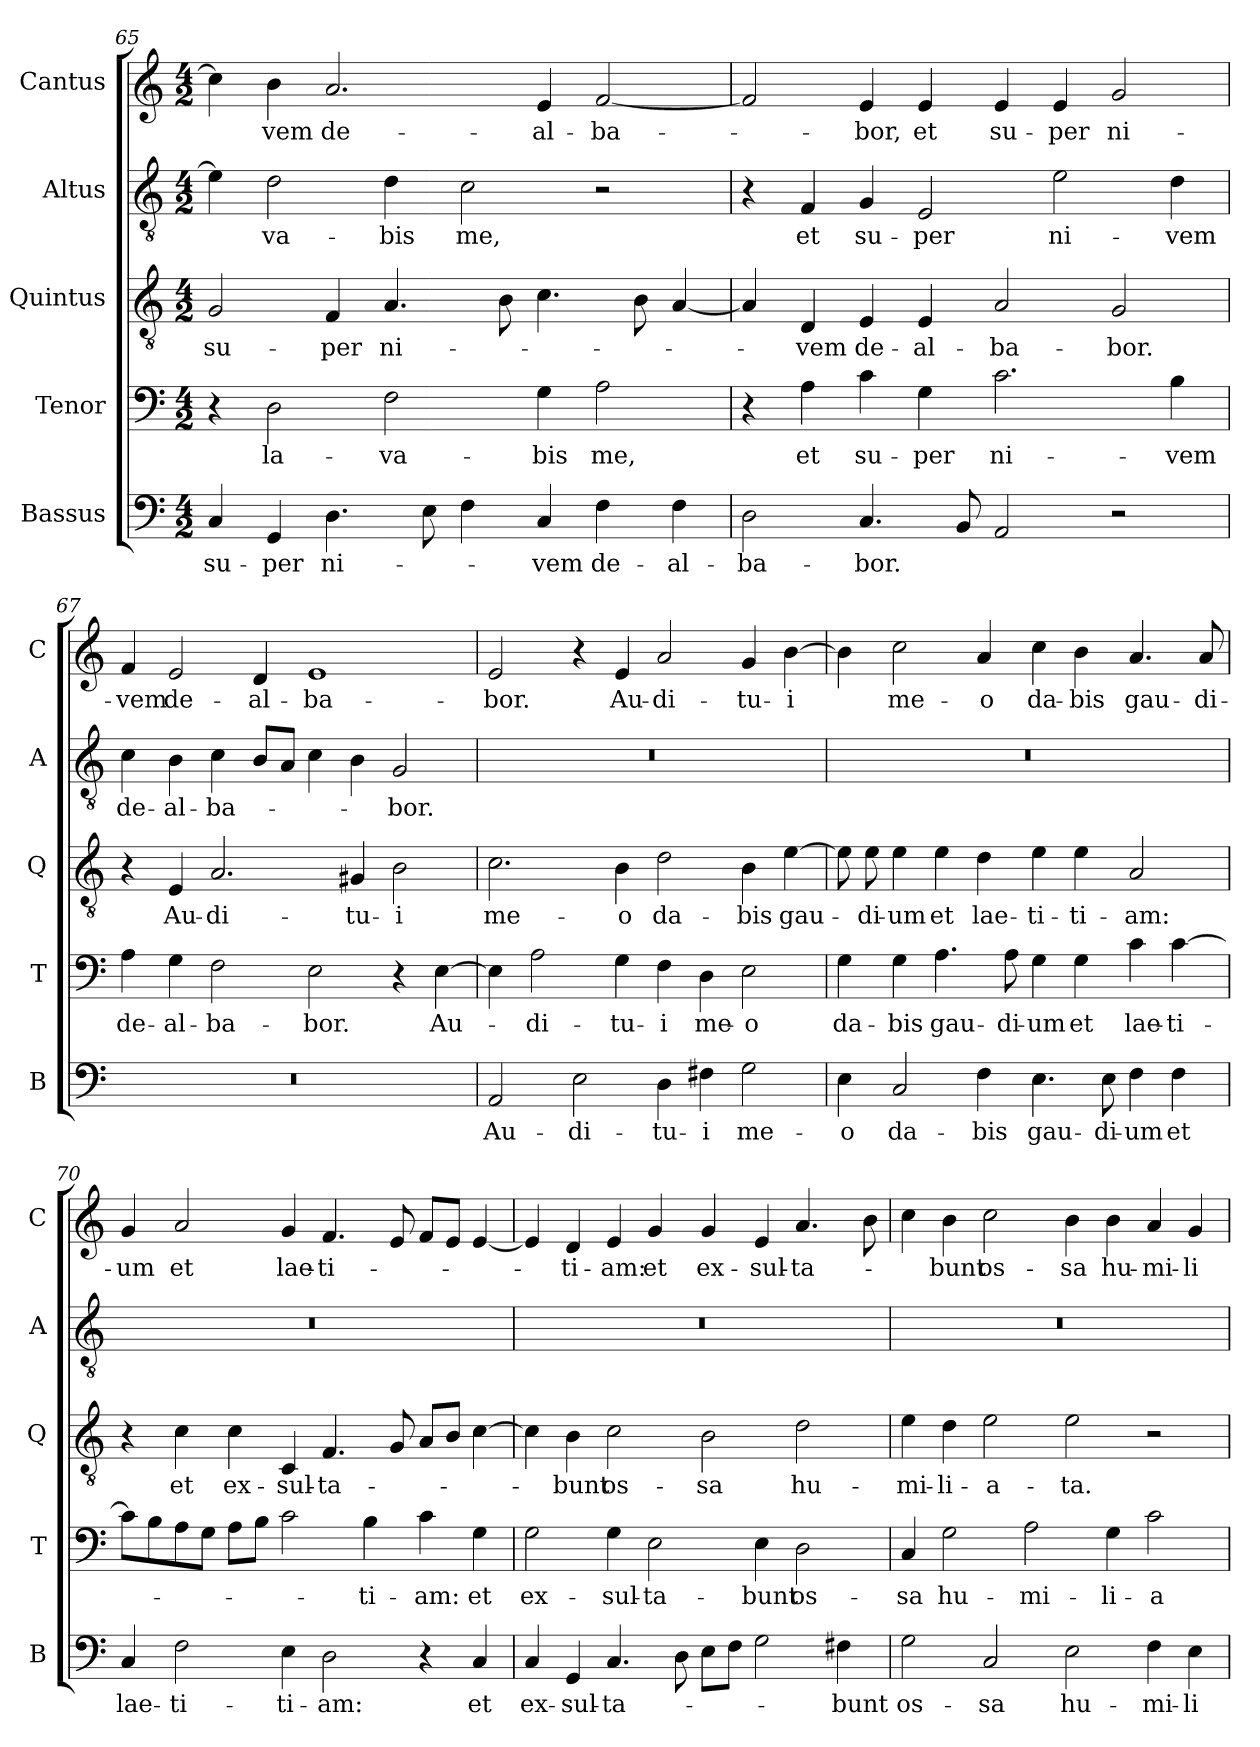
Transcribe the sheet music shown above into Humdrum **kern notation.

**kern	**text	**kern	**text	**kern	**text	**kern	**text	**kern	**text
*part5	*part5	*part4	*part4	*part3	*part3	*part2	*part2	*part1	*part1
*staff5	*staff5	*staff4	*staff4	*staff3	*staff3	*staff2	*staff2	*staff1	*staff1
*I"Bassus	*	*I"Tenor	*	*I"Quintus	*	*I"Altus	*	*I"Cantus	*
*I'B	*	*I'T	*	*I'Q	*	*I'A	*	*I'C	*
*clefF4	*	*clefF4	*	*clefGv2	*	*clefGv2	*	*clefG2	*
*k[]	*	*k[]	*	*k[]	*	*k[]	*	*k[]	*
*C:	*	*C:	*	*C:	*	*C:	*	*C:	*
*M4/2	*	*M4/2	*	*M4/2	*	*M4/2	*	*M4/2	*
=65	=65	=65	=65	=65	=65	=65	=65	=65	=65
!	!LO:LY:b	!	!	!	!LO:LY:b	!	!	!	!
4C/	su-	4r	.	2G/	su-	4e\]	.	4cc\]	.
!	!LO:LY:b	!	!LO:LY:b	!	!	!	!LO:LY:b	!	!LO:LY:b
4GG/	-per	2D\	la-	.	.	2d\	-va-	4b\	-vem
!	!LO:LY:b	!	!	!	!LO:LY:b	!	!	!	!LO:LY:b
4.D\	ni-	.	.	4F/	-per	.	.	2.a/	de-
!	!	!	!LO:LY:b	!	!LO:LY:b	!	!LO:LY:b	!	!
.	.	2F\	-va-	4.A/	ni-	4d\	-bis	.	.
8E\	.	.	.	.	.	.	.	.	.
!	!	!	!	!	!	!	!LO:LY:b	!	!
4F\	.	.	.	.	.	2c\	me,	.	.
.	.	.	.	8B\	.	.	.	.	.
!	!LO:LY:b	!	!LO:LY:b	!	!	!	!	!	!LO:LY:b
4C/	-vem	4G\	-bis	4.c\	.	.	.	4e/	-al-
!	!LO:LY:b	!	!LO:LY:b	!	!	!	!	!	!LO:LY:b
4F\	de-	2A\	me,	.	.	2r	.	[2f/	-ba-
.	.	.	.	8B\	.	.	.	.	.
!	!LO:LY:b	!	!	!	!	!	!	!	!
4F\	-al-	.	.	[4A/	.	.	.	.	.
=66	=66	=66	=66	=66	=66	=66	=66	=66	=66
!	!LO:LY:b	!	!	!	!	!	!	!	!
2D\	-ba-	4r	.	4A/]	.	4r	.	2f/]	.
!	!	!	!LO:LY:b	!	!LO:LY:b	!	!LO:LY:b	!	!
.	.	4A\	et	4D/	-vem	4F/	et	.	.
!	!LO:LY:b	!	!LO:LY:b	!	!LO:LY:b	!	!LO:LY:b	!	!LO:LY:b
4.C/	-bor.	4c\	su-	4E/	de-	4G/	su-	4e/	-bor,
!	!	!	!LO:LY:b	!	!LO:LY:b	!	!LO:LY:b	!	!LO:LY:b
.	.	4G\	-per	4E/	-al-	2E/	-per	4e/	et
8BB/	.	.	.	.	.	.	.	.	.
!	!	!	!LO:LY:b	!	!LO:LY:b	!	!	!	!LO:LY:b
2AA/	.	2.c\	ni-	2A/	-ba-	.	.	4e/	su-
!	!	!	!	!	!	!	!LO:LY:b	!	!LO:LY:b
.	.	.	.	.	.	2e\	ni-	4e/	-per
!	!	!	!	!	!LO:LY:b	!	!	!	!LO:LY:b
2r	.	.	.	2G/	-bor.	.	.	2g/	ni-
!	!	!	!LO:LY:b	!	!	!	!LO:LY:b	!	!
.	.	4B\	-vem	.	.	4d\	-vem	.	.
!!LO:PB:g=z
=67	=67	=67	=67	=67	=67	=67	=67	=67	=67
!	!	!	!LO:LY:b	!	!	!	!LO:LY:b	!	!LO:LY:b
0r	.	4A\	de-	4r	.	4c\	de-	4f/	-vem
!	!	!	!LO:LY:b	!	!LO:LY:b	!	!LO:LY:b	!	!LO:LY:b
.	.	4G\	-al-	4E/	Au-	4B\	-al-	2e/	de-
!	!	!	!LO:LY:b	!	!LO:LY:b	!	!LO:LY:b	!	!
.	.	2F\	-ba-	2.A/	-di-	4c\	-ba-	.	.
!	!	!	!	!	!	!	!	!	!LO:LY:b
.	.	.	.	.	.	8B/L	.	4d/	-al-
.	.	.	.	.	.	8A/J	.	.	.
!	!	!	!LO:LY:b	!	!	!	!	!	!LO:LY:b
.	.	2E\	-bor.	.	.	4c\	.	1e	-ba-
!	!	!	!	!	!LO:LY:b	!	!	!	!
.	.	.	.	4G#X/	-tu-	4B\	.	.	.
!	!	!	!	!	!LO:LY:b	!	!LO:LY:b	!	!
.	.	4r	.	2B\	-i	2G/	-bor.	.	.
!	!	!	!LO:LY:b	!	!	!	!	!	!
.	.	[4E\	Au-	.	.	.	.	.	.
=68	=68	=68	=68	=68	=68	=68	=68	=68	=68
!	!LO:LY:b	!	!	!	!LO:LY:b	!	!	!	!LO:LY:b
2AA/	Au-	4E\]	.	2.c\	me-	0r	.	2e/	-bor.
!	!	!	!LO:LY:b	!	!	!	!	!	!
.	.	2A\	-di-	.	.	.	.	.	.
!	!LO:LY:b	!	!	!	!	!	!	!	!
2E\	-di-	.	.	.	.	.	.	4r	.
!	!	!	!LO:LY:b	!	!LO:LY:b	!	!	!	!LO:LY:b
.	.	4G\	-tu-	4B\	-o	.	.	4e/	Au-
!	!LO:LY:b	!	!LO:LY:b	!	!LO:LY:b	!	!	!	!LO:LY:b
4D\	-tu-	4F\	-i	2d\	da-	.	.	2a/	-di-
!	!LO:LY:b	!	!LO:LY:b	!	!	!	!	!	!
4F#X\	-i	4D\	me-	.	.	.	.	.	.
!	!LO:LY:b	!	!LO:LY:b	!	!LO:LY:b	!	!	!	!LO:LY:b
2G\	me-	2E\	-o	4B\	-bis	.	.	4g/	-tu-
!	!	!	!	!	!LO:LY:b	!	!	!	!LO:LY:b
.	.	.	.	[4e\	gau-	.	.	[4b\	-i
=69	=69	=69	=69	=69	=69	=69	=69	=69	=69
!	!LO:LY:b	!	!LO:LY:b	!	!	!	!	!	!
4E\	-o	4G\	da-	8e\]	.	0r	.	4b\]	.
!	!	!	!	!	!LO:LY:b	!	!	!	!
.	.	.	.	8e\	-di-	.	.	.	.
!	!LO:LY:b	!	!LO:LY:b	!	!LO:LY:b	!	!	!	!LO:LY:b
2C/	da-	4G\	-bis	4e\	-um	.	.	2cc\	me-
!	!	!	!LO:LY:b	!	!LO:LY:b	!	!	!	!
.	.	4.A\	gau-	4e\	et	.	.	.	.
!	!LO:LY:b	!	!	!	!LO:LY:b	!	!	!	!LO:LY:b
4F\	-bis	.	.	4d\	lae-	.	.	4a/	-o
!	!	!	!LO:LY:b	!	!	!	!	!	!
.	.	8A\	-di-	.	.	.	.	.	.
!	!LO:LY:b	!	!LO:LY:b	!	!LO:LY:b	!	!	!	!LO:LY:b
4.E\	gau-	4G\	-um	4e\	-ti-	.	.	4cc\	da-
!	!	!	!LO:LY:b	!	!LO:LY:b	!	!	!	!LO:LY:b
.	.	4G\	et	4e\	-ti-	.	.	4b\	-bis
!	!LO:LY:b	!	!	!	!	!	!	!	!
8E\	-di-	.	.	.	.	.	.	.	.
!	!LO:LY:b	!	!LO:LY:b	!	!LO:LY:b	!	!	!	!LO:LY:b
4F\	-um	4c\	lae-	2A/	-am:	.	.	4.a/	gau-
!	!LO:LY:b	!	!LO:LY:b	!	!	!	!	!	!
4F\	et	[4c\	-ti-	.	.	.	.	.	.
!	!	!	!	!	!	!	!	!	!LO:LY:b
.	.	.	.	.	.	.	.	8a/	-di-
!!LO:LB:g=z
=70	=70	=70	=70	=70	=70	=70	=70	=70	=70
!	!LO:LY:b	!	!	!	!	!	!	!	!LO:LY:b
4C/	lae-	8c\L]	.	4r	.	0r	.	4g/	-um
.	.	8B\	.	.	.	.	.	.	.
!	!LO:LY:b	!	!	!	!LO:LY:b	!	!	!	!LO:LY:b
2F\	-ti-	8A\	.	4c\	et	.	.	2a/	et
.	.	8G\J	.	.	.	.	.	.	.
!	!	!	!	!	!LO:LY:b	!	!	!	!
.	.	8A\L	.	4c\	ex-	.	.	.	.
.	.	8B\J	.	.	.	.	.	.	.
!	!LO:LY:b	!	!	!	!LO:LY:b	!	!	!	!LO:LY:b
4E\	-ti-	2c\	.	4C/	-sul-	.	.	4g/	lae-
!	!LO:LY:b	!	!	!	!LO:LY:b	!	!	!	!LO:LY:b
2D\	-am:	.	.	4.F/	-ta-	.	.	4.f/	-ti-
!	!	!	!LO:LY:b	!	!	!	!	!	!
.	.	4B\	-ti-	.	.	.	.	.	.
.	.	.	.	8G/	.	.	.	8e/	.
!	!	!	!LO:LY:b	!	!	!	!	!	!
4r	.	4c\	-am:	8A/L	.	.	.	8f/L	.
.	.	.	.	8B/J	.	.	.	8e/J	.
!	!LO:LY:b	!	!LO:LY:b	!	!	!	!	!	!
4C/	et	4G\	et	[4c\	.	.	.	[4e/	.
=71	=71	=71	=71	=71	=71	=71	=71	=71	=71
!	!LO:LY:b	!	!LO:LY:b	!	!	!	!	!	!
4C/	ex-	2G\	ex-	4c\]	.	0r	.	4e/]	.
!	!LO:LY:b	!	!	!	!LO:LY:b	!	!	!	!LO:LY:b
4GG/	-sul-	.	.	4B\	-bunt	.	.	4d/	-ti-
!	!LO:LY:b	!	!LO:LY:b	!	!LO:LY:b	!	!	!	!LO:LY:b
4.C/	-ta-	4G\	-sul-	2c\	os-	.	.	4e/	-am:
!	!	!	!LO:LY:b	!	!	!	!	!	!LO:LY:b
.	.	2E\	-ta-	.	.	.	.	4g/	et
8D\	.	.	.	.	.	.	.	.	.
!	!	!	!	!	!LO:LY:b	!	!	!	!LO:LY:b
8E\L	.	.	.	2B\	-sa	.	.	4g/	ex-
8F\J	.	.	.	.	.	.	.	.	.
!	!	!	!LO:LY:b	!	!	!	!	!	!LO:LY:b
2G\	.	4E\	-bunt	.	.	.	.	4e/	-sul-
!	!	!	!LO:LY:b	!	!LO:LY:b	!	!	!	!LO:LY:b
.	.	2D\	os-	2d\	hu-	.	.	4.a/	-ta-
!	!LO:LY:b	!	!	!	!	!	!	!	!
4F#X\	-bunt	.	.	.	.	.	.	.	.
.	.	.	.	.	.	.	.	8b\	.
=72	=72	=72	=72	=72	=72	=72	=72	=72	=72
!	!LO:LY:b	!	!LO:LY:b	!	!LO:LY:b	!	!	!	!
2G\	os-	4C/	-sa	4e\	-mi-	0r	.	4cc\	.
!	!	!	!LO:LY:b	!	!LO:LY:b	!	!	!	!LO:LY:b
.	.	2G\	hu-	4d\	-li-	.	.	4b\	-bunt
!	!LO:LY:b	!	!	!	!LO:LY:b	!	!	!	!LO:LY:b
2C/	-sa	.	.	2e\	-a-	.	.	2cc\	os-
!	!	!	!LO:LY:b	!	!	!	!	!	!
.	.	2A\	-mi-	.	.	.	.	.	.
!	!LO:LY:b	!	!	!	!LO:LY:b	!	!	!	!LO:LY:b
2E\	hu-	.	.	2e\	-ta.	.	.	4b\	-sa
!	!	!	!LO:LY:b	!	!	!	!	!	!LO:LY:b
.	.	4G\	-li-	.	.	.	.	4b\	hu-
!	!LO:LY:b	!	!LO:LY:b	!	!	!	!	!	!LO:LY:b
4F\	-mi-	2c\	-a-	2r	.	.	.	4a/	-mi-
!	!LO:LY:b	!	!	!	!	!	!	!	!LO:LY:b
4E\	-li-	.	.	.	.	.	.	4g/	-li-
=	=	=	=	=	=	=	=	=	=
*-	*-	*-	*-	*-	*-	*-	*-	*-	*-
